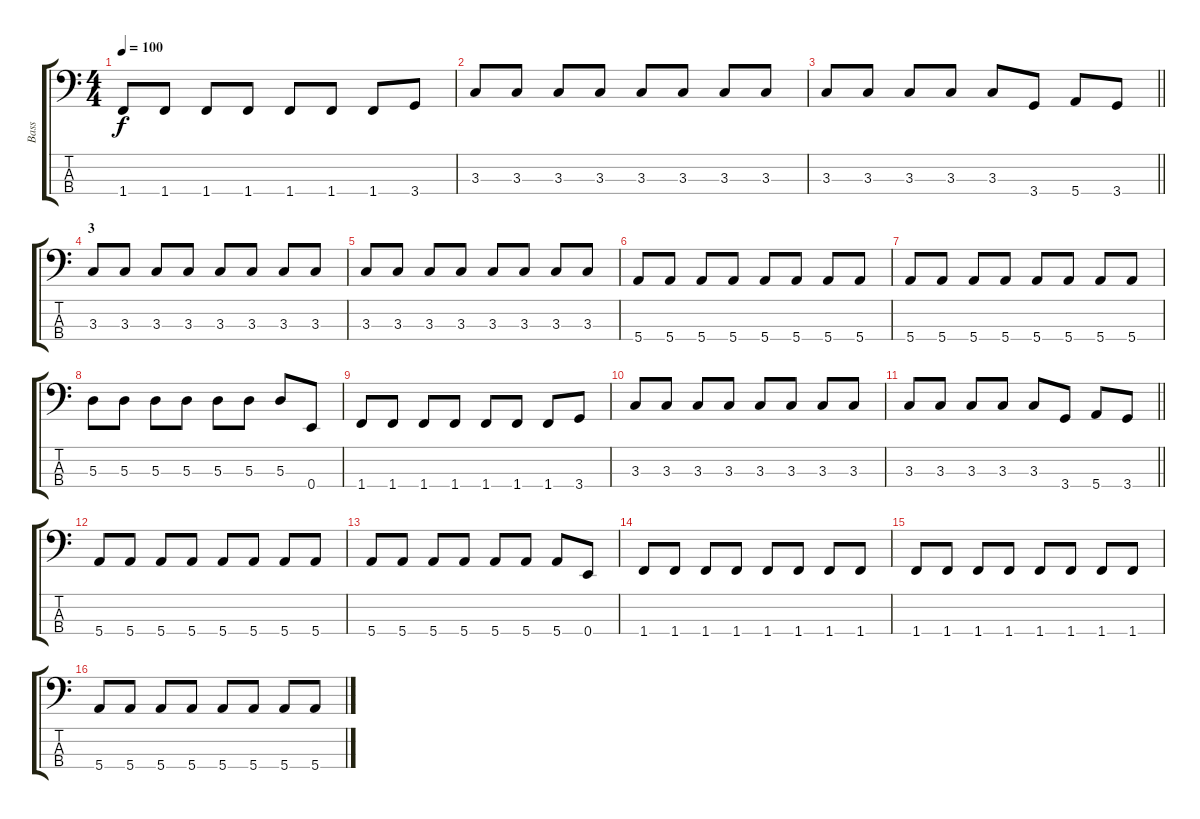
\track ("Bass" "Bass") {instrument electricbassfinger}
\staff {score tabs}
\tuning (G2 D2 A1 E1) {hide}
\ts (4 4)
\tempo 100
\clef f4
\ks c
1.4.8{dy f} 1.4.8 1.4.8 1.4.8 1.4.8 1.4.8 1.4.8 3.4.8 |
3.3.8 3.3.8 3.3.8 3.3.8 3.3.8 3.3.8 3.3.8 3.3.8 |
\barLineRight lightlight
3.3.8 3.3.8 3.3.8 3.3.8 3.3.8 3.4.8 5.4.8 3.4.8 |
\section ("" "3")
3.3.8 3.3.8 3.3.8 3.3.8 3.3.8 3.3.8 3.3.8 3.3.8 |
3.3.8 3.3.8 3.3.8 3.3.8 3.3.8 3.3.8 3.3.8 3.3.8 |
5.4.8 5.4.8 5.4.8 5.4.8 5.4.8 5.4.8 5.4.8 5.4.8 |
5.4.8 5.4.8 5.4.8 5.4.8 5.4.8 5.4.8 5.4.8 5.4.8 |
5.3.8 5.3.8 5.3.8 5.3.8 5.3.8 5.3.8 5.3.8 0.4.8 |
1.4.8 1.4.8 1.4.8 1.4.8 1.4.8 1.4.8 1.4.8 3.4.8 |
3.3.8 3.3.8 3.3.8 3.3.8 3.3.8 3.3.8 3.3.8 3.3.8 |
\barLineRight lightlight
3.3.8 3.3.8 3.3.8 3.3.8 3.3.8 3.4.8 5.4.8 3.4.8 |
5.4.8 5.4.8 5.4.8 5.4.8 5.4.8 5.4.8 5.4.8 5.4.8 |
5.4.8 5.4.8 5.4.8 5.4.8 5.4.8 5.4.8 5.4.8 0.4.8 |
1.4.8 1.4.8 1.4.8 1.4.8 1.4.8 1.4.8 1.4.8 1.4.8 |
1.4.8 1.4.8 1.4.8 1.4.8 1.4.8 1.4.8 1.4.8 1.4.8 |
5.4.8 5.4.8 5.4.8 5.4.8 5.4.8 5.4.8 5.4.8 5.4.8
